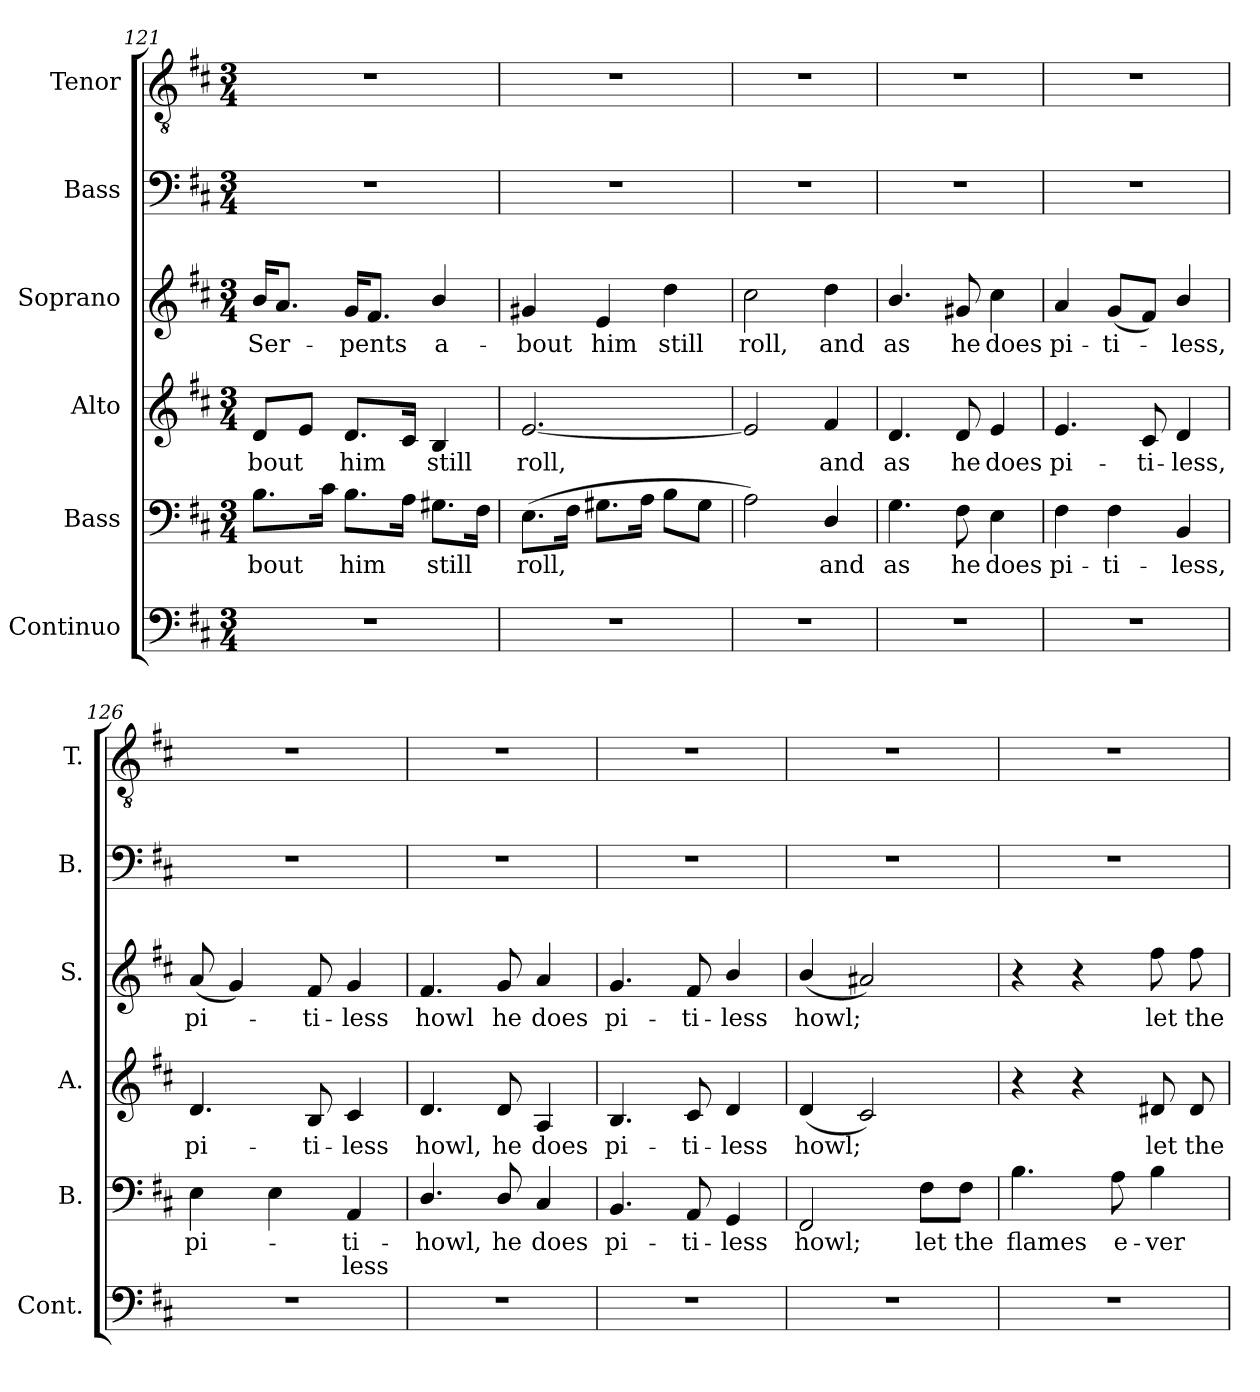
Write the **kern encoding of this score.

**kern	**kern	**text	**text	**kern	**text	**kern	**text	**kern	**kern
*part6	*part5	*part5	*part5	*part4	*part4	*part3	*part3	*part2	*part1
*staff6	*staff5	*staff5	*staff5	*staff4	*staff4	*staff3	*staff3	*staff2	*staff1
*I"Continuo	*I"Bass	*	*	*I"Alto	*	*I"Soprano	*	*I"Bass	*I"Tenor
*I'Cont.	*I'B.	*	*	*I'A.	*	*I'S.	*	*I'B.	*I'T.
!!LO:LB:g=z
*clefF4	*clefF4	*	*	*clefG2	*	*clefG2	*	*clefF4	*clefGv2
*	*	*	*	*	*	*	*	*	*ITrd7c12
*k[f#c#]	*k[f#c#]	*	*	*k[f#c#]	*	*k[f#c#]	*	*k[f#c#]	*k[f#c#]
*D:	*D:	*	*	*D:	*	*D:	*	*D:	*D:
*M3/4	*M3/4	*	*	*M3/4	*	*M3/4	*	*M3/4	*M3/4
=121	=121	=121	=121	=121	=121	=121	=121	=121	=121
!LO:N:vis=1	!	!	!	!	!	!	!	!	!
!	!	!LO:LY:b:color=#000000	!	!	!	!	!	!	!
!	!	!	!	!	!LO:LY:b:color=#000000	!	!	!	!
!	!	!	!	!	!	!	!LO:LY:b:color=#000000	!LO:N:vis=1	!LO:N:vis=1
2.r	8.Bi\L	bout	.	8di/L	bout	16bi/KL	Ser-	2.r	2.r
.	.	.	.	.	.	8.ai/J	.	.	.
.	.	.	.	8ei/J	.	.	.	.	.
.	16c#i\Jk	.	.	.	.	.	.	.	.
!	!	!LO:LY:b:color=#000000	!	!	!	!	!	!	!
!	!	!	!	!	!LO:LY:b:color=#000000	!	!	!	!
!	!	!	!	!	!	!	!LO:LY:b:color=#000000	!	!
.	8.Bi\L	him	.	8.di/L	him	16gi/KL	-pents	.	.
.	.	.	.	.	.	8.f#i/J	.	.	.
.	16Ai\Jk	.	.	16c#i/Jk	.	.	.	.	.
!	!	!LO:LY:b:color=#000000	!	!	!	!	!	!	!
!	!	!	!	!	!LO:LY:b:color=#000000	!	!	!	!
!	!	!	!	!	!	!	!LO:LY:b:color=#000000	!	!
.	8.G#Xi\L	still	.	4Bi/	still	4bi/	a-	.	.
.	16F#i\Jk	.	.	.	.	.	.	.	.
=122	=122	=122	=122	=122	=122	=122	=122	=122	=122
!LO:N:vis=1	!	!	!	!	!	!	!	!	!
!	!	!LO:LY:b:color=#000000	!	!	!	!	!	!	!
!	!	!	!	!	!LO:LY:b:color=#000000	!	!	!	!
!	!	!	!	!	!	!	!LO:LY:b:color=#000000	!LO:N:vis=1	!LO:N:vis=1
2.r	(8.Ei\L	roll,	.	[<2.ei/	roll,	4g#Xi/	-bout	2.r	2.r
.	16F#i\Jk	.	.	.	.	.	.	.	.
!	!	!	!	!	!	!	!LO:LY:b:color=#000000	!	!
.	8.G#Xi\L	.	.	.	.	4ei/	him	.	.
.	16Ai\Jk	.	.	.	.	.	.	.	.
!	!	!	!	!	!	!	!LO:LY:b:color=#000000	!	!
.	8Bi\L	.	.	.	.	4ddi\	still	.	.
.	8G#i\J	.	.	.	.	.	.	.	.
=123	=123	=123	=123	=123	=123	=123	=123	=123	=123
!LO:N:vis=1	!	!	!	!	!	!	!	!	!
!	!	!	!	!	!	!	!LO:LY:b:color=#000000	!LO:N:vis=1	!LO:N:vis=1
2.r	2Ai\)	.	.	2ei/]	.	2cc#i\	roll,	2.r	2.r
!	!	!LO:LY:b:color=#000000	!	!	!	!	!	!	!
!	!	!	!	!	!LO:LY:b:color=#000000	!	!	!	!
!	!	!	!	!	!	!	!LO:LY:b:color=#000000	!	!
.	4Di/	and	.	4f#i/	and	4ddi\	and	.	.
=124	=124	=124	=124	=124	=124	=124	=124	=124	=124
!LO:N:vis=1	!	!	!	!	!	!	!	!	!
!	!	!LO:LY:b:color=#000000	!	!	!	!	!	!	!
!	!	!	!	!	!LO:LY:b:color=#000000	!	!	!	!
!	!	!	!	!	!	!	!LO:LY:b:color=#000000	!LO:N:vis=1	!LO:N:vis=1
2.r	4.Gi\	as	.	4.di/	as	4.bi/	as	2.r	2.r
!	!	!LO:LY:b:color=#000000	!	!	!	!	!	!	!
!	!	!	!	!	!LO:LY:b:color=#000000	!	!	!	!
!	!	!	!	!	!	!	!LO:LY:b:color=#000000	!	!
.	8F#i\	he	.	8di/	he	8g#Xi/	he	.	.
!	!	!LO:LY:b:color=#000000	!	!	!	!	!	!	!
!	!	!	!	!	!LO:LY:b:color=#000000	!	!	!	!
!	!	!	!	!	!	!	!LO:LY:b:color=#000000	!	!
.	4Ei\	does	.	4ei/	does	4cc#i\	does	.	.
=125	=125	=125	=125	=125	=125	=125	=125	=125	=125
!LO:N:vis=1	!	!	!	!	!	!	!	!	!
!	!	!LO:LY:b:color=#000000	!	!	!	!	!	!	!
!	!	!	!	!	!LO:LY:b:color=#000000	!	!	!	!
!	!	!	!	!	!	!	!LO:LY:b:color=#000000	!LO:N:vis=1	!LO:N:vis=1
2.r	4F#i\	pi-	.	4.ei/	pi-	4ai/	pi-	2.r	2.r
!	!	!LO:LY:b:color=#000000	!	!	!	!	!	!	!
!	!	!	!	!	!	!	!LO:LY:b:color=#000000	!	!
.	4F#i\	-ti-	.	.	.	(8gi/L	-ti-	.	.
!	!	!	!	!	!LO:LY:b:color=#000000	!	!	!	!
.	.	.	.	8c#i/	-ti-	8f#i/J)	.	.	.
!	!	!LO:LY:b:color=#000000	!	!	!	!	!	!	!
!	!	!	!	!	!LO:LY:b:color=#000000	!	!	!	!
!	!	!	!	!	!	!	!LO:LY:b:color=#000000	!	!
.	4BBi/	-less,	.	4di/	-less,	4bi/	-less,	.	.
=126	=126	=126	=126	=126	=126	=126	=126	=126	=126
!LO:N:vis=1	!	!	!	!	!	!	!	!	!
!	!	!LO:LY:b:color=#000000	!	!	!	!	!	!	!
!	!	!	!	!	!LO:LY:b:color=#000000	!	!	!	!
!	!	!	!	!	!	!	!LO:LY:b:color=#000000	!LO:N:vis=1	!LO:N:vis=1
2.r	4Ei\	pi-	.	4.di/	pi-	(8ai/	pi-	2.r	2.r
.	.	.	.	.	.	4gi/)	.	.	.
.	4Ei\	.	.	.	.	.	.	.	.
!	!	!	!	!	!LO:LY:b:color=#000000	!	!	!	!
!	!	!	!	!	!	!	!LO:LY:b:color=#000000	!	!
.	.	.	.	8Bi/	-ti-	8f#i/	-ti-	.	.
!	!	!LO:LY:b:color=#000000	!LO:LY:b:color=#000000	!	!	!	!	!	!
!	!	!	!	!	!LO:LY:b:color=#000000	!	!	!	!
!	!	!	!	!	!	!	!LO:LY:b:color=#000000	!	!
.	4AAi/	-ti-	-less	4c#i/	-less	4gi/	-less	.	.
=127	=127	=127	=127	=127	=127	=127	=127	=127	=127
!LO:N:vis=1	!	!	!	!	!	!	!	!	!
!	!	!LO:LY:b:color=#000000	!	!	!	!	!	!	!
!	!	!	!	!	!LO:LY:b:color=#000000	!	!	!	!
!	!	!	!	!	!	!	!LO:LY:b:color=#000000	!LO:N:vis=1	!LO:N:vis=1
2.r	4.Di/	howl,	.	4.di/	howl,	4.f#i/	howl	2.r	2.r
!	!	!LO:LY:b:color=#000000	!	!	!	!	!	!	!
!	!	!	!	!	!LO:LY:b:color=#000000	!	!	!	!
!	!	!	!	!	!	!	!LO:LY:b:color=#000000	!	!
.	8Di/	he	.	8di/	he	8gi/	he	.	.
!	!	!LO:LY:b:color=#000000	!	!	!	!	!	!	!
!	!	!	!	!	!LO:LY:b:color=#000000	!	!	!	!
!	!	!	!	!	!	!	!LO:LY:b:color=#000000	!	!
.	4C#i/	does	.	4Ai/	does	4ai/	does	.	.
!!LO:LB:g=z
=128	=128	=128	=128	=128	=128	=128	=128	=128	=128
!LO:N:vis=1	!	!	!	!	!	!	!	!	!
!	!	!LO:LY:b:color=#000000	!	!	!	!	!	!	!
!	!	!	!	!	!LO:LY:b:color=#000000	!	!	!	!
!	!	!	!	!	!	!	!LO:LY:b:color=#000000	!LO:N:vis=1	!LO:N:vis=1
2.r	4.BBi/	pi-	.	4.Bi/	pi-	4.gi/	pi-	2.r	2.r
!	!	!LO:LY:b:color=#000000	!	!	!	!	!	!	!
!	!	!	!	!	!LO:LY:b:color=#000000	!	!	!	!
!	!	!	!	!	!	!	!LO:LY:b:color=#000000	!	!
.	8AAi/	-ti-	.	8c#i/	-ti-	8f#i/	-ti-	.	.
!	!	!LO:LY:b:color=#000000	!	!	!	!	!	!	!
!	!	!	!	!	!LO:LY:b:color=#000000	!	!	!	!
!	!	!	!	!	!	!	!LO:LY:b:color=#000000	!	!
.	4GGi/	-less	.	4di/	-less	4bi/	-less	.	.
=129	=129	=129	=129	=129	=129	=129	=129	=129	=129
!LO:N:vis=1	!	!	!	!	!	!	!	!	!
!	!	!LO:LY:b:color=#000000	!	!	!	!	!	!	!
!	!	!	!	!	!LO:LY:b:color=#000000	!	!	!	!
!	!	!	!	!	!	!	!LO:LY:b:color=#000000	!LO:N:vis=1	!LO:N:vis=1
2.r	2FF#i/	howl;	.	(4di/	howl;	(4bi/	howl;	2.r	2.r
.	.	.	.	2c#i/)	.	2a#Xi/)	.	.	.
!	!	!LO:LY:b:color=#000000	!	!	!	!	!	!	!
.	8F#i\L	let	.	.	.	.	.	.	.
!	!	!LO:LY:b:color=#000000	!	!	!	!	!	!	!
.	8F#i\J	the	.	.	.	.	.	.	.
=130	=130	=130	=130	=130	=130	=130	=130	=130	=130
!LO:N:vis=1	!	!	!	!	!	!	!	!	!
!	!	!LO:LY:b:color=#000000	!	!	!	!	!	!LO:N:vis=1	!LO:N:vis=1
2.r	4.Bi\	flames	.	4r	.	4r	.	2.r	2.r
.	.	.	.	4r	.	4r	.	.	.
!	!	!LO:LY:b:color=#000000	!	!	!	!	!	!	!
.	8Ai\	e-	.	.	.	.	.	.	.
!	!	!LO:LY:b:color=#000000	!	!	!	!	!	!	!
!	!	!	!	!	!LO:LY:b:color=#000000	!	!	!	!
!	!	!	!	!	!	!	!LO:LY:b:color=#000000	!	!
.	4Bi\	-ver	.	8d#Xi/	let	8ff#i\	let	.	.
!	!	!	!	!	!LO:LY:b:color=#000000	!	!	!	!
!	!	!	!	!	!	!	!LO:LY:b:color=#000000	!	!
.	.	.	.	8d#i/	the	8ff#i\	the	.	.
=	=	=	=	=	=	=	=	=	=
*-	*-	*-	*-	*-	*-	*-	*-	*-	*-
